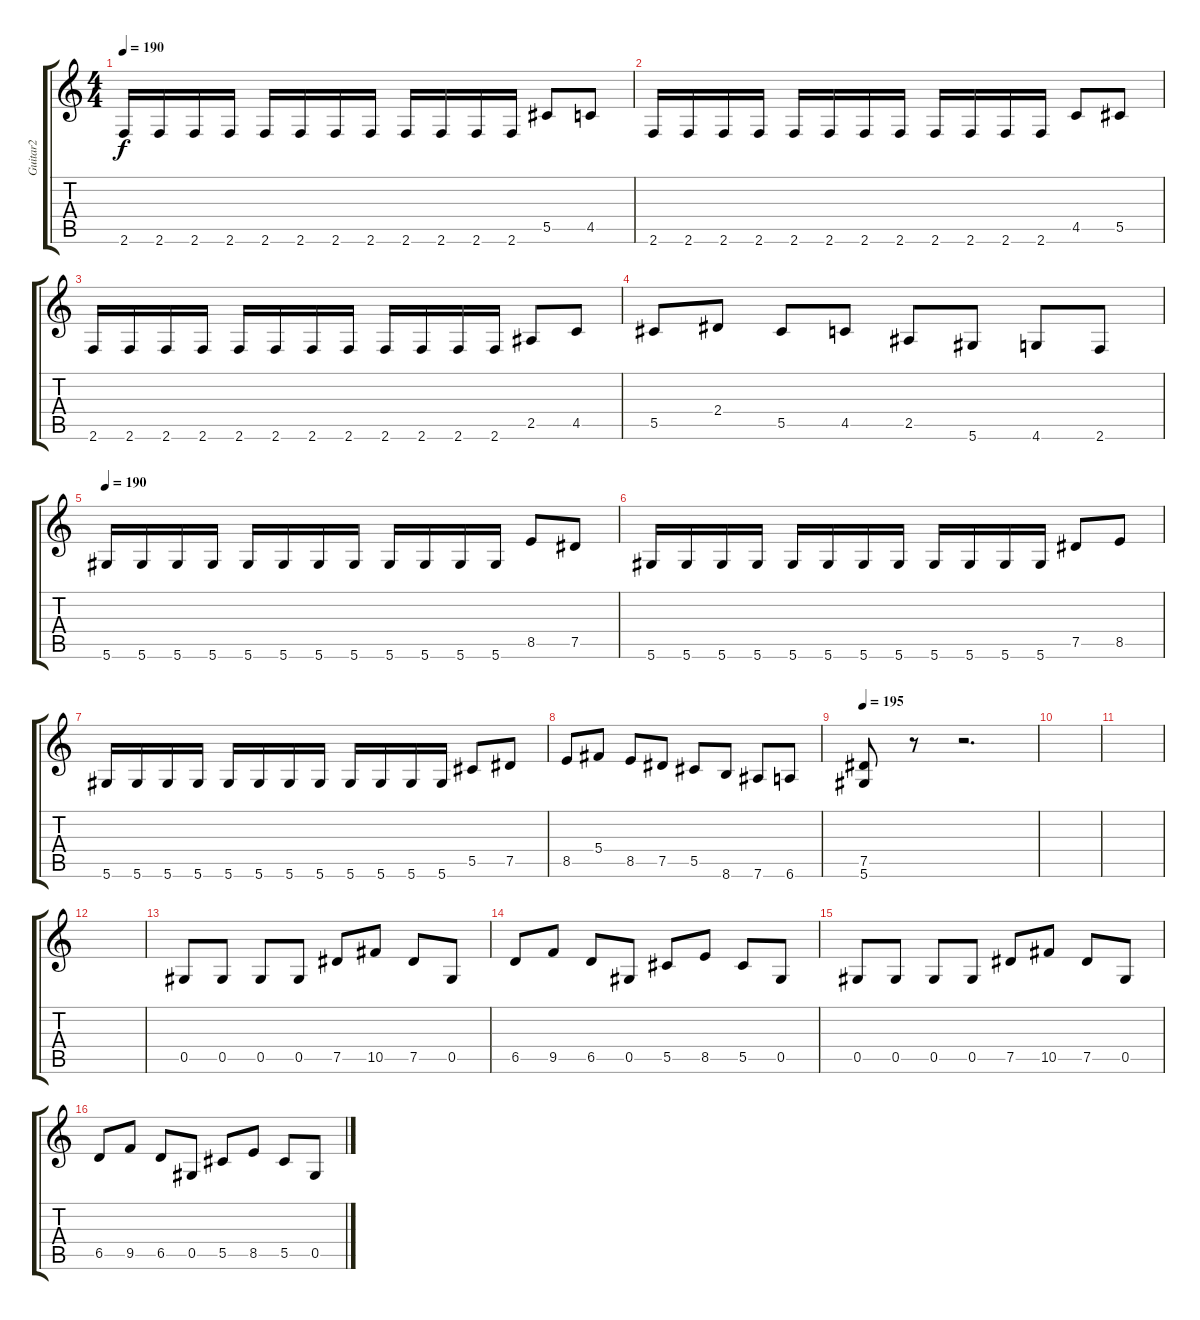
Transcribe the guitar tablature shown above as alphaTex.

\track ("Guitar2" "Guitar2") {instrument overdrivenguitar}
\staff {score tabs}
\tuning (Eb4 Bb3 Gb3 Db3 Ab2 Eb2) {hide}
\ts (4 4)
\tempo 190
\clef g2
\ks c
2.6.16{dy f} 2.6.16 2.6.16 2.6.16 2.6.16 2.6.16 2.6.16 2.6.16 2.6.16 2.6.16 2.6.16 2.6.16 5.5.8 4.5.8 |
2.6.16 2.6.16 2.6.16 2.6.16 2.6.16 2.6.16 2.6.16 2.6.16 2.6.16 2.6.16 2.6.16 2.6.16 4.5.8 5.5.8 |
2.6.16 2.6.16 2.6.16 2.6.16 2.6.16 2.6.16 2.6.16 2.6.16 2.6.16 2.6.16 2.6.16 2.6.16 2.5.8 4.5.8 |
5.5.8 2.4.8 5.5.8 4.5.8 2.5.8 5.6.8 4.6.8 2.6.8 |
\tempo 190
5.6.16 5.6.16 5.6.16 5.6.16 5.6.16 5.6.16 5.6.16 5.6.16 5.6.16 5.6.16 5.6.16 5.6.16 8.5.8 7.5.8 |
5.6.16 5.6.16 5.6.16 5.6.16 5.6.16 5.6.16 5.6.16 5.6.16 5.6.16 5.6.16 5.6.16 5.6.16 7.5.8 8.5.8 |
5.6.16 5.6.16 5.6.16 5.6.16 5.6.16 5.6.16 5.6.16 5.6.16 5.6.16 5.6.16 5.6.16 5.6.16 5.5.8 7.5.8 |
8.5.8 5.4.8 8.5.8 7.5.8 5.5.8 8.6.8 7.6.8 6.6.8 |
\tempo 195
(7.5 5.6).8 r.8 r.2{d} |
|
|
|
0.5.8 0.5.8 0.5.8 0.5.8 7.5.8 10.5.8 7.5.8 0.5.8 |
6.5.8 9.5.8 6.5.8 0.5.8 5.5.8 8.5.8 5.5.8 0.5.8 |
0.5.8 0.5.8 0.5.8 0.5.8 7.5.8 10.5.8 7.5.8 0.5.8 |
6.5.8 9.5.8 6.5.8 0.5.8 5.5.8 8.5.8 5.5.8 0.5.8
